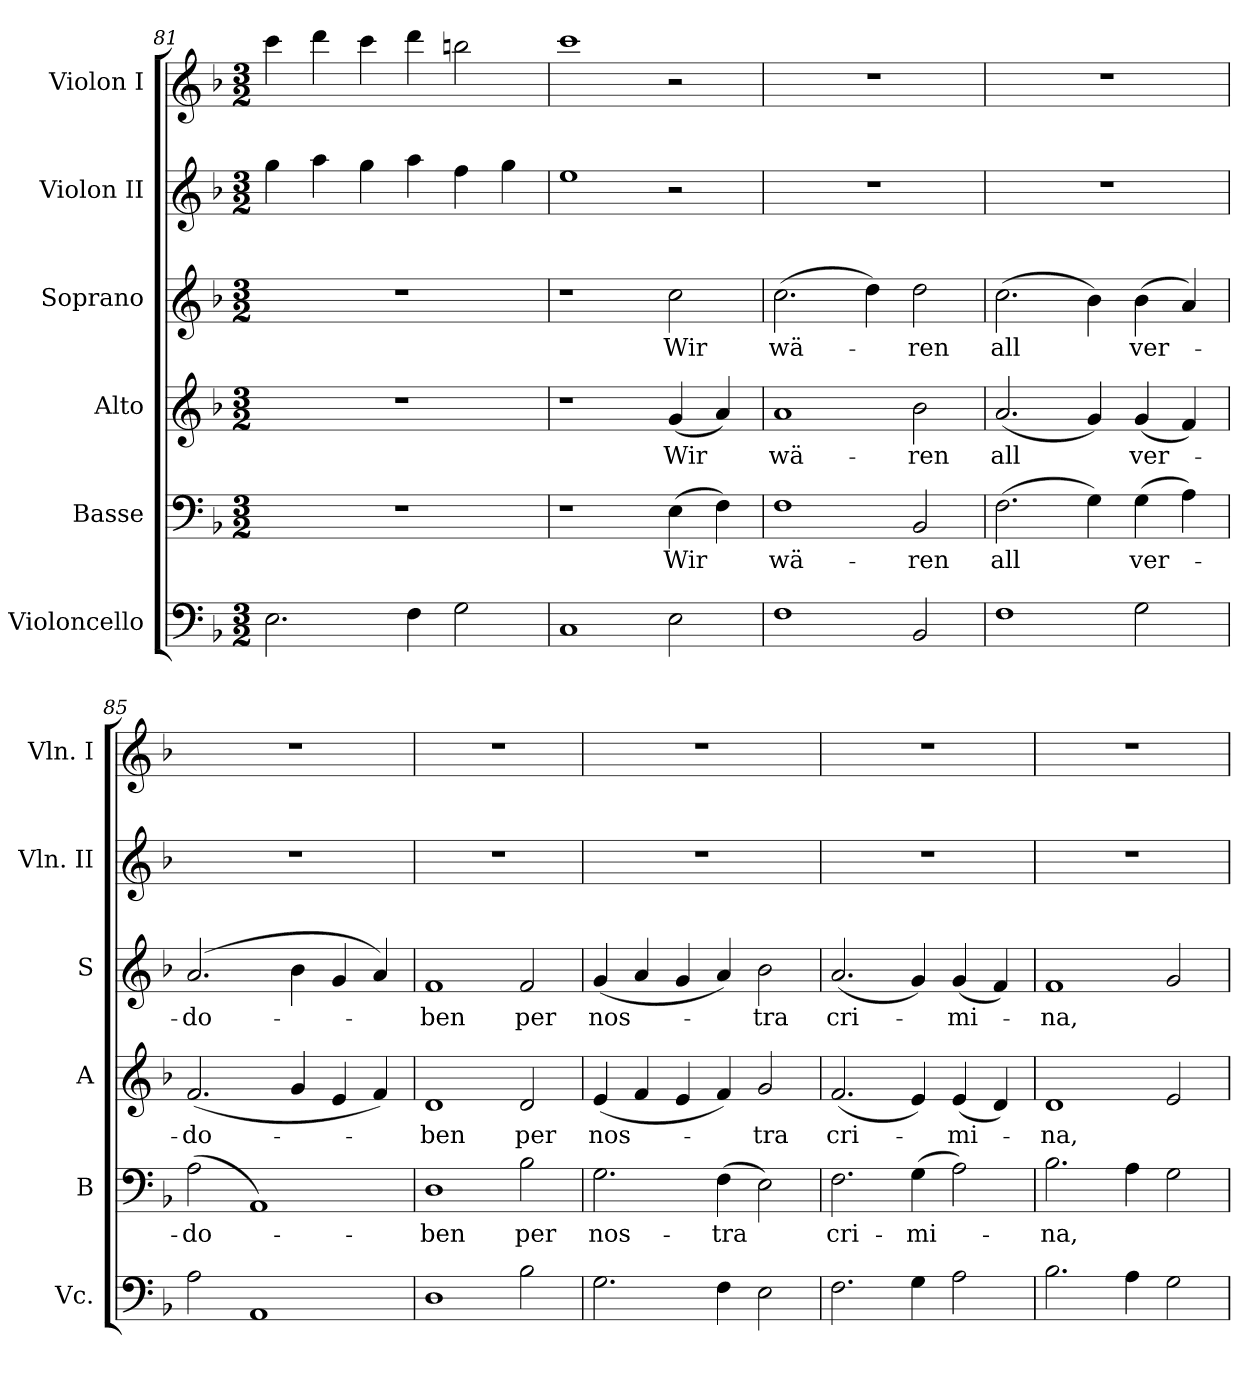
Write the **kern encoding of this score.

**kern	**kern	**text	**kern	**text	**kern	**text	**kern	**kern
*part6	*part5	*part5	*part4	*part4	*part3	*part3	*part2	*part1
*staff6	*staff5	*staff5	*staff4	*staff4	*staff3	*staff3	*staff2	*staff1
*I"Violoncello	*I"Basse	*	*I"Alto	*	*I"Soprano	*	*I"Violon II	*I"Violon I
*I'Vc.	*I'B	*	*I'A	*	*I'S	*	*I'Vln. II	*I'Vln. I
!!LO:PB:g=z
*clefF4	*clefF4	*	*clefG2	*	*clefG2	*	*clefG2	*clefG2
*k[b-]	*k[b-]	*	*k[b-]	*	*k[b-]	*	*k[b-]	*k[b-]
*F:	*F:	*	*F:	*	*F:	*	*F:	*F:
*M3/2	*M3/2	*	*M3/2	*	*M3/2	*	*M3/2	*M3/2
=81	=81	=81	=81	=81	=81	=81	=81	=81
2.E\	1.r	.	1.r	.	1.r	.	4gg\	4ccc\
.	.	.	.	.	.	.	4aa\	4ddd\
.	.	.	.	.	.	.	4gg\	4ccc\
4F\	.	.	.	.	.	.	4aa\	4ddd\
2G\	.	.	.	.	.	.	4ff\	2bbn\
.	.	.	.	.	.	.	4gg\	.
=82	=82	=82	=82	=82	=82	=82	=82	=82
1C	1r	.	1r	.	1r	.	1ee	1ccc
2E\	(4E\	Wir	(4g/	Wir	2cc\	Wir	2r	2r
.	4F\)	.	4a/)	.	.	.	.	.
=83	=83	=83	=83	=83	=83	=83	=83	=83
1F	1F	wä-	1a	wä-	(2.cc\	wä-	1.r	1.r
.	.	.	.	.	4dd\)	.	.	.
2BB-/	2BB-/	-ren	2b-\	-ren	2dd\	-ren	.	.
=84	=84	=84	=84	=84	=84	=84	=84	=84
1F	(2.F\	all	(2.a/	all	(2.cc\	all	1.r	1.r
.	4G\)	.	4g/)	.	4b-\)	.	.	.
2G\	(4G\	ver-	(4g/	ver-	(4b-\	ver-	.	.
.	4A\)	.	4f/)	.	4a/)	.	.	.
=85	=85	=85	=85	=85	=85	=85	=85	=85
2A\	(2A\	-do-	(2.f/	-do-	(2.a/	-do-	1.r	1.r
1AA	1AA)	.	.	.	.	.	.	.
.	.	.	4g/	.	4b-\	.	.	.
.	.	.	4e/	.	4g/	.	.	.
.	.	.	4f/)	.	4a/)	.	.	.
=86	=86	=86	=86	=86	=86	=86	=86	=86
1D	1D	-ben	1d	-ben	1f	-ben	1.r	1.r
2B-\	2B-\	per	2d/	per	2f/	per	.	.
=87	=87	=87	=87	=87	=87	=87	=87	=87
2.G\	2.G\	nos-	(4e/	nos-	(4g/	nos-	1.r	1.r
.	.	.	4f/	.	4a/	.	.	.
.	.	.	4e/	.	4g/	.	.	.
4F\	(4F\	-tra	4f/)	.	4a/)	.	.	.
2E\	2E\)	.	2g/	-tra	2b-\	-tra	.	.
!!LO:LB:g=z
=88	=88	=88	=88	=88	=88	=88	=88	=88
2.F\	2.F\	cri-	(2.f/	cri-	(2.a/	cri-	1.r	1.r
4G\	(4G\	-mi-	4e/)	.	4g/)	.	.	.
2A\	2A\)	.	(4e/	-mi-	(4g/	-mi-	.	.
.	.	.	4d/)	.	4f/)	.	.	.
=89	=89	=89	=89	=89	=89	=89	=89	=89
2.B-\	2.B-\	-na,	1d	-na,	1f	-na,	1.r	1.r
4A\	4A\	.	.	.	.	.	.	.
2G\	2G\	.	2e/	.	2g/	.	.	.
=	=	=	=	=	=	=	=	=
*-	*-	*-	*-	*-	*-	*-	*-	*-
